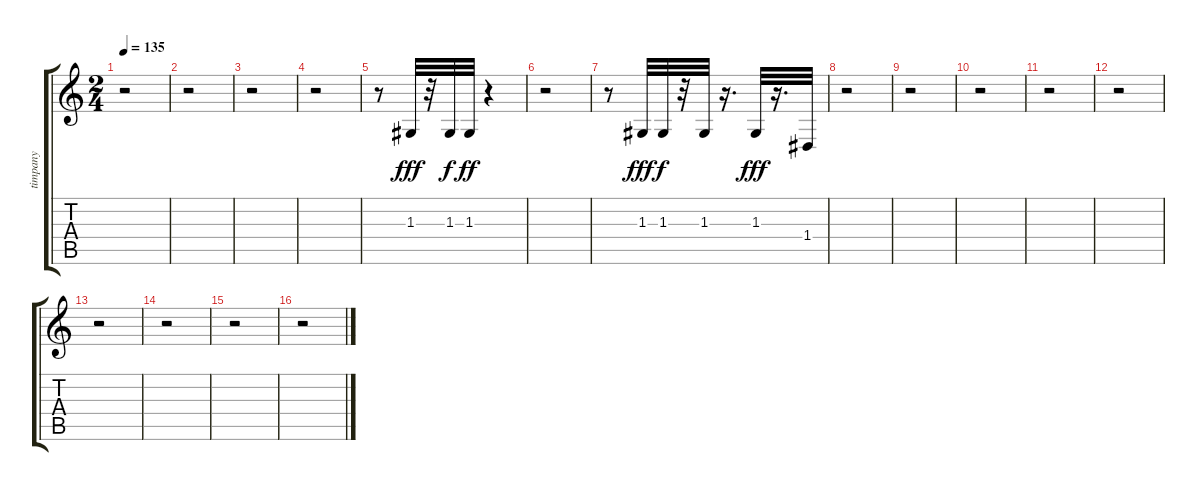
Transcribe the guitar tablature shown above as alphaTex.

\track ("timpany" "timpany") {instrument timpani}
\staff {score tabs}
\tuning (E4 B3 G3 D3 A2 E2) {hide}
\ts (2 4)
\tempo 135
\clef g2
\ks c
r.2{dy fff} |
r.2 |
r.2 |
r.2 |
r.8 1.3.32 r.32 1.3.32{dy f} 1.3.32{dy ff} r.4 |
r.2 |
r.8 1.3.32{dy fff} 1.3.32{dy f} r.32 1.3.32 r.16{d} 1.3.32{dy fff} r.16{d} 1.4.32 |
r.2 |
r.2 |
r.2 |
r.2 |
r.2 |
r.2 |
r.2 |
r.2 |
r.2
